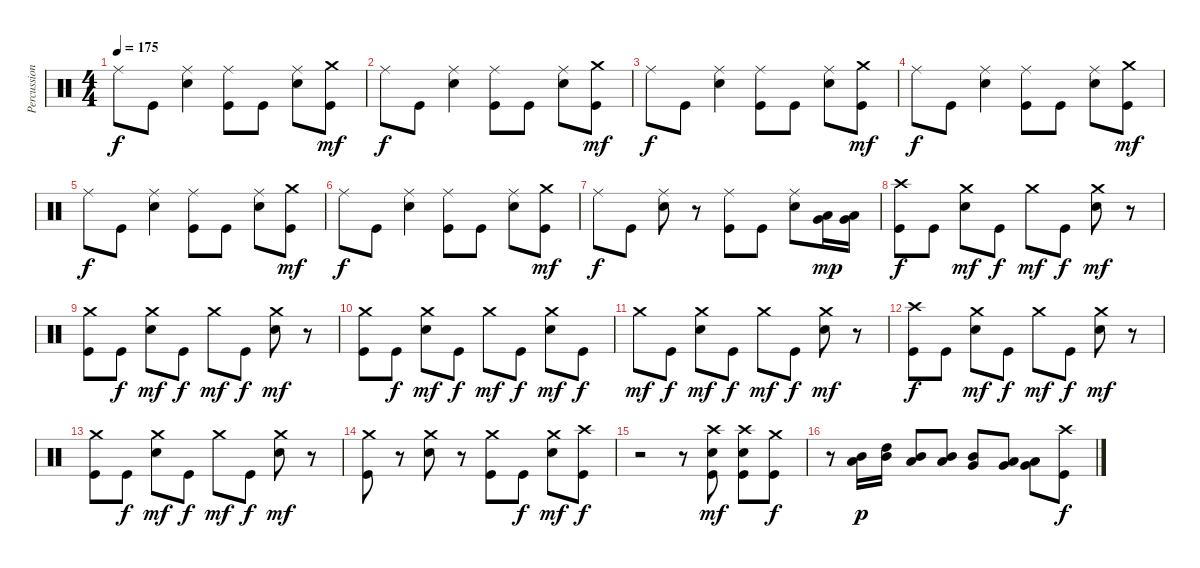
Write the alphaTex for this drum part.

\track ("Percussions" "Percussion") {instrument percussion}
\staff {score}
\articulation defaults
\ts (4 4)
\tempo 175
\clef neutral
\ks c "Ride (middle)".8{dy f} "Kick (hit)".8
("Electric Snare (hit)" "Ride (middle)").4 ("Kick (hit)" "Ride (middle)").8 "Kick (hit)".8 ("Electric Snare (hit)" "Ride (middle)").8 ("Kick (hit)" "Crash medium (hit)").8{dy mf} |
"Ride (middle)".8{dy f} "Kick (hit)".8 ("Electric Snare (hit)" "Ride (middle)").4 ("Kick (hit)" "Ride (middle)").8 "Kick (hit)".8 ("Electric Snare (hit)" "Ride (middle)").8 ("Kick (hit)" "Crash medium (hit)").8{dy mf} |
"Ride (middle)".8{dy f} "Kick (hit)".8 ("Electric Snare (hit)" "Ride (middle)").4 ("Kick (hit)" "Ride (middle)").8 "Kick (hit)".8 ("Electric Snare (hit)" "Ride (middle)").8 ("Kick (hit)" "Crash medium (hit)").8{dy mf} |
"Ride (middle)".8{dy f} "Kick (hit)".8 ("Electric Snare (hit)" "Ride (middle)").4 ("Kick (hit)" "Ride (middle)").8 "Kick (hit)".8 ("Electric Snare (hit)" "Ride (middle)").8 ("Kick (hit)" "Crash medium (hit)").8{dy mf} |
"Ride (middle)".8{dy f} "Kick (hit)".8 ("Electric Snare (hit)" "Ride (middle)").4 ("Kick (hit)" "Ride (middle)").8 "Kick (hit)".8 ("Electric Snare (hit)" "Ride (middle)").8 ("Kick (hit)" "Crash medium (hit)").8{dy mf} |
"Ride (middle)".8{dy f} "Kick (hit)".8 ("Electric Snare (hit)" "Ride (middle)").4 ("Kick (hit)" "Ride (middle)").8 "Kick (hit)".8 ("Electric Snare (hit)" "Ride (middle)").8 ("Kick (hit)" "Crash medium (hit)").8{dy mf} |
"Ride (middle)".8{dy f} "Kick (hit)".8 ("Electric Snare (hit)" "Ride (middle)").8 r.8 ("Kick (hit)" "Ride (middle)").8 "Kick (hit)".8 ("Electric Snare (hit)" "Ride (middle)").8 ("Low Tom (hit)" "Very Low Tom (hit)").16{dy mp} ("Very Low Tom (hit)" "Low Floor Tom (hit)").16 |
("Kick (hit)" "Crash high (hit)").8{dy f} "Kick (hit)".8 ("Electric Snare (hit)" "Crash medium (hit)").8{dy mf} "Kick (hit)".8{dy f} "Crash medium (hit)".8{dy mf} "Kick (hit)".8{dy f} ("Electric Snare (hit)" "Crash medium (hit)").8{dy mf} r.8 |
("Kick (hit)" "Crash medium (hit)").8 "Kick (hit)".8{dy f} ("Electric Snare (hit)" "Crash medium (hit)").8{dy mf} "Kick (hit)".8{dy f} "Crash medium (hit)".8{dy mf} "Kick (hit)".8{dy f} ("Electric Snare (hit)" "Crash medium (hit)").8{dy mf} r.8 |
("Kick (hit)" "Crash medium (hit)").8 "Kick (hit)".8{dy f} ("Electric Snare (hit)" "Crash medium (hit)").8{dy mf} "Kick (hit)".8{dy f} "Crash medium (hit)".8{dy mf} "Kick (hit)".8{dy f} ("Electric Snare (hit)" "Crash medium (hit)").8{dy mf} "Kick (hit)".8{dy f} |
"Crash medium (hit)".8{dy mf} "Kick (hit)".8{dy f} ("Electric Snare (hit)" "Crash medium (hit)").8{dy mf} "Kick (hit)".8{dy f} "Crash medium (hit)".8{dy mf} "Kick (hit)".8{dy f} ("Electric Snare (hit)" "Crash medium (hit)").8{dy mf} r.8 |
("Kick (hit)" "Crash high (hit)").8{dy f} "Kick (hit)".8 ("Electric Snare (hit)" "Crash medium (hit)").8{dy mf} "Kick (hit)".8{dy f} "Crash medium (hit)".8{dy mf} "Kick (hit)".8{dy f} ("Electric Snare (hit)" "Crash medium (hit)").8{dy mf} r.8 |
("Kick (hit)" "Crash medium (hit)").8 "Kick (hit)".8{dy f} ("Electric Snare (hit)" "Crash medium (hit)").8{dy mf} "Kick (hit)".8{dy f} "Crash medium (hit)".8{dy mf} "Kick (hit)".8{dy f} ("Electric Snare (hit)" "Crash medium (hit)").8{dy mf} r.8 |
("Kick (hit)" "Crash medium (hit)").8 r.8 ("Electric Snare (hit)" "Crash medium (hit)").8 r.8 ("Kick (hit)" "Crash medium (hit)").8 "Kick (hit)".8{dy f} ("Electric Snare (hit)" "Crash medium (hit)").8{dy mf} ("Kick (hit)" "Crash high (hit)").8{dy f} |
r.2 r.8 ("Kick (hit)" "Electric Snare (hit)" "Crash high (hit)").8{dy mf} ("Kick (hit)" "Electric Snare (hit)" "Crash high (hit)").8 ("Kick (hit)" "Crash medium (hit)").8{dy f} |
r.8 ("Mid Tom (hit)" "Low Tom (hit)").16{dy p} ("High Tom (hit)" "Mid Tom (hit)").16 ("Mid Tom (hit)" "Low Tom (hit)").8 ("Mid Tom (hit)" "Low Tom (hit)").8 ("Mid Tom (hit)" "Very Low Tom (hit)").8 ("Low Tom (hit)" "Very Low Tom (hit)").8 ("Very Low Tom (hit)" "Low Floor Tom (hit)").8 ("Kick (hit)" "Crash high (hit)").8{dy f}
